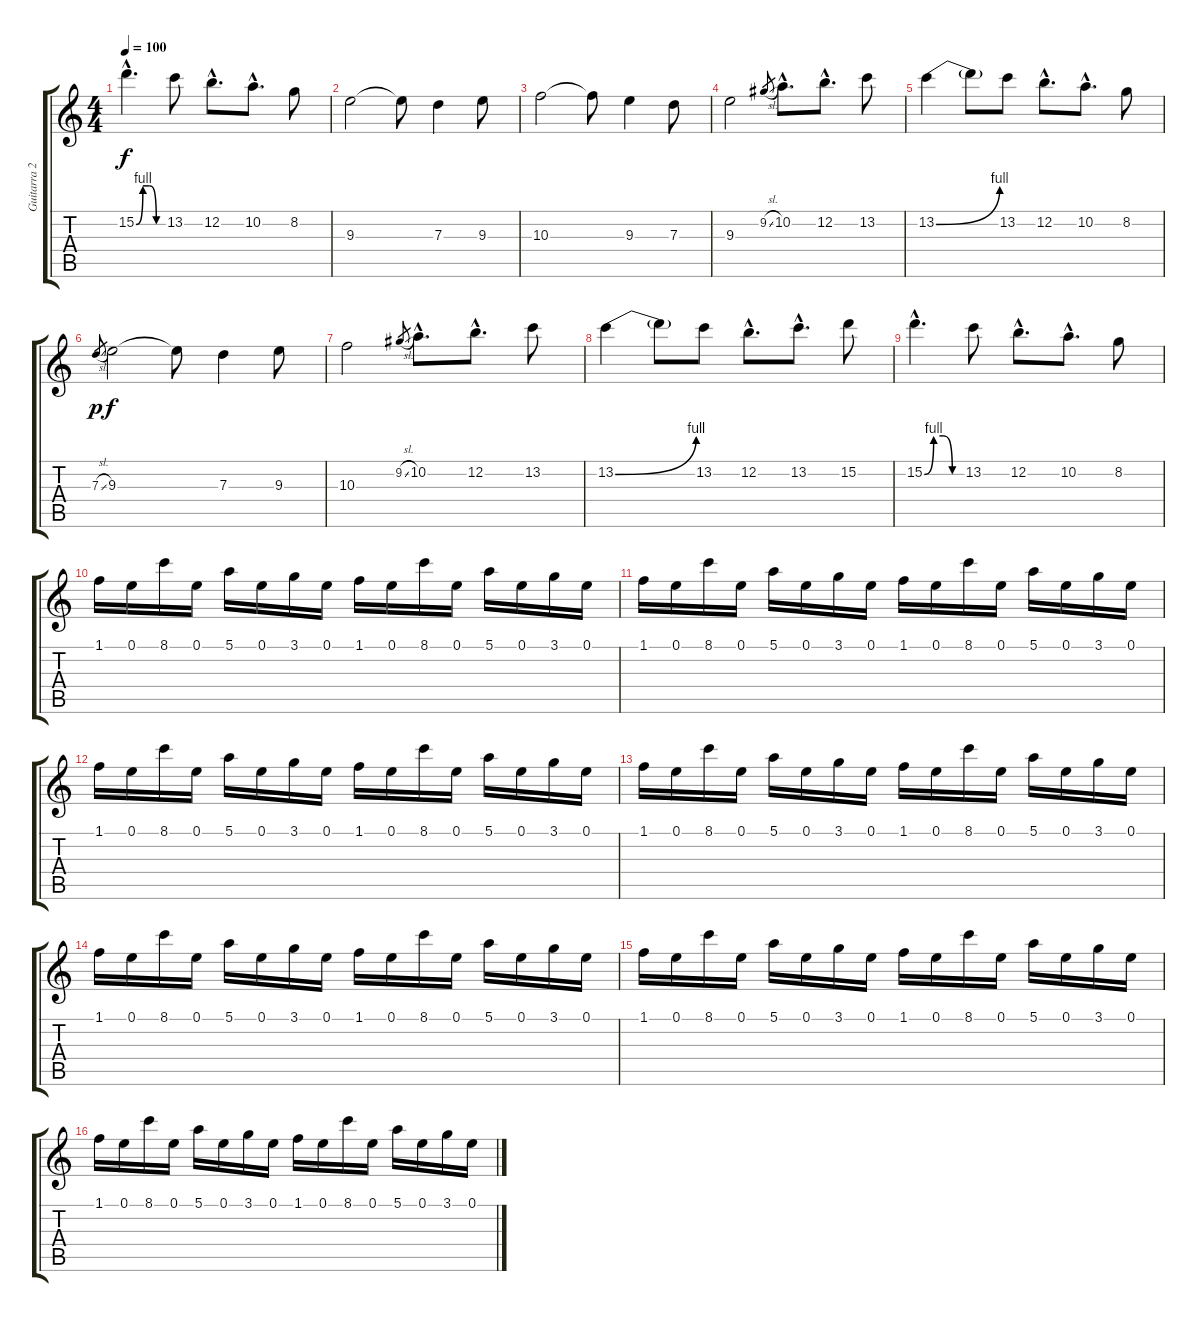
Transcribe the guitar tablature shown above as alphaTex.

\track ("Guitarra 2" "Guitarra 2") {instrument overdrivenguitar}
\staff {score tabs}
\tuning (E4 B3 G3 D3 A2 E2) {hide}
\ts (4 4)
\tempo 100
\clef g2
\ks c
15.2{be (custom 0 0 15 4 30 4 45 0 60 0) hac}.4{d dy f} 13.2.8 12.2{hac}.8{d} 10.2{hac}.8{d} 8.2.8 |
9.3.2 9.3{t}.8 7.3.4 9.3.8 |
10.3.2 10.3{t}.8 9.3.4 7.3.8 |
9.3.2 9.2{sl}.8{gr} 10.2{hac}.8{d} 12.2{hac}.8{d} 13.2.8 |
13.2{be (bend 0 0 60 4)}.4 13.2{t}.8 13.2.8 12.2{hac}.8{d} 10.2{hac}.8{d} 8.2.8 |
7.3{sl}.8{gr dy p} 9.3.2{dy f} 9.3{t}.8 7.3.4 9.3.8 |
10.3.2 9.2{sl}.8{gr} 10.2{hac}.8{d} 12.2{hac}.8{d} 13.2.8 |
13.2{be (bend 0 0 60 4)}.4 13.2{t}.8 13.2.8 12.2{hac}.8{d} 13.2{hac}.8{d} 15.2.8 |
15.2{be (custom 0 0 15 4 30 4 45 0 60 0) hac}.4{d} 13.2.8 12.2{hac}.8{d} 10.2{hac}.8{d} 8.2.8 |
1.1.16{volume 13} 0.1.16 8.1.16 0.1.16 5.1.16 0.1.16 3.1.16 0.1.16 1.1.16 0.1.16 8.1.16 0.1.16 5.1.16 0.1.16 3.1.16 0.1.16 |
1.1.16 0.1.16 8.1.16 0.1.16 5.1.16 0.1.16 3.1.16 0.1.16 1.1.16 0.1.16 8.1.16 0.1.16 5.1.16 0.1.16 3.1.16 0.1.16 |
1.1.16 0.1.16 8.1.16 0.1.16 5.1.16 0.1.16 3.1.16 0.1.16 1.1.16 0.1.16 8.1.16 0.1.16 5.1.16 0.1.16 3.1.16 0.1.16 |
1.1.16 0.1.16 8.1.16 0.1.16 5.1.16 0.1.16 3.1.16 0.1.16 1.1.16 0.1.16 8.1.16 0.1.16 5.1.16 0.1.16 3.1.16 0.1.16 |
1.1.16 0.1.16 8.1.16 0.1.16 5.1.16 0.1.16 3.1.16 0.1.16 1.1.16 0.1.16 8.1.16 0.1.16 5.1.16 0.1.16 3.1.16 0.1.16 |
1.1.16 0.1.16 8.1.16 0.1.16 5.1.16 0.1.16 3.1.16 0.1.16 1.1.16 0.1.16 8.1.16 0.1.16 5.1.16 0.1.16 3.1.16 0.1.16 |
1.1.16 0.1.16 8.1.16 0.1.16 5.1.16 0.1.16 3.1.16 0.1.16 1.1.16 0.1.16 8.1.16 0.1.16 5.1.16 0.1.16 3.1.16 0.1.16
